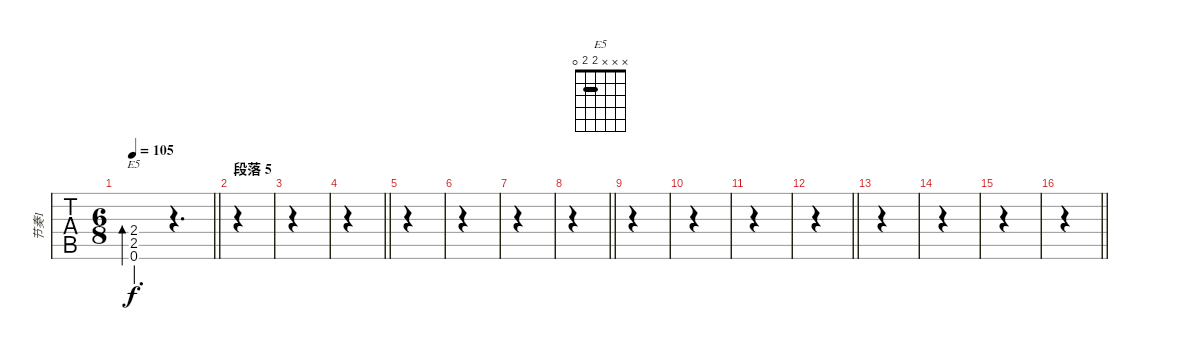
\track ("节奏1" "节奏1") {instrument distortionguitar}
\staff {tabs}
\tuning (E4 B3 G3 D3 A2 E2) {hide}
\chord ("E5" x x x 2 2 0) {barre 2}
\ts (6 8)
\tempo 105
\clef g2
\barLineRight lightlight
\ks a
(2.4 2.5 0.6).4{d bd 30 ch "E5" dy f} r.4{d} |
\section ("" "段落 5")
|
|
\barLineRight lightlight
|
|
|
|
\barLineRight lightlight
|
|
|
|
\barLineRight lightlight
|
|
|
|
\barLineRight lightlight
